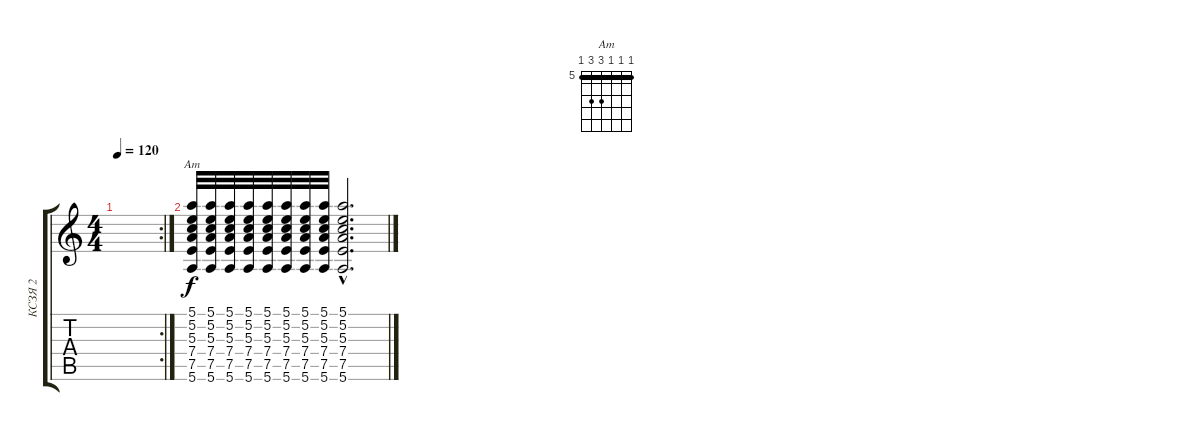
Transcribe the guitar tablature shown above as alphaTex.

\track ("КСЗЯ 2" "КСЗЯ 2") {instrument acousticguitarnylon}
\staff {score tabs}
\tuning (E4 B3 G3 D3 A2 E2) {hide}
\chord ("Am" 5 5 5 7 7 5) {firstfret 5 barre 5}
\rc 2
\ts (4 4)
\tempo 120
\clef g2
\ks aminor
|
(5.1 5.2 5.3 7.4 7.5 5.6).32{ch "Am"} (5.1 5.2 5.3 7.4 7.5 5.6).32 (5.1 5.2 5.3 7.4 7.5 5.6).32 (5.1 5.2 5.3 7.4 7.5 5.6).32 (5.1 5.2 5.3 7.4 7.5 5.6).32 (5.1 5.2 5.3 7.4 7.5 5.6).32 (5.1 5.2 5.3 7.4 7.5 5.6).32 (5.1 5.2 5.3 7.4 7.5 5.6).32 (5.1{hac} 5.2{hac} 5.3{hac} 7.4{hac} 7.5{hac} 5.6{hac}).2{d}
